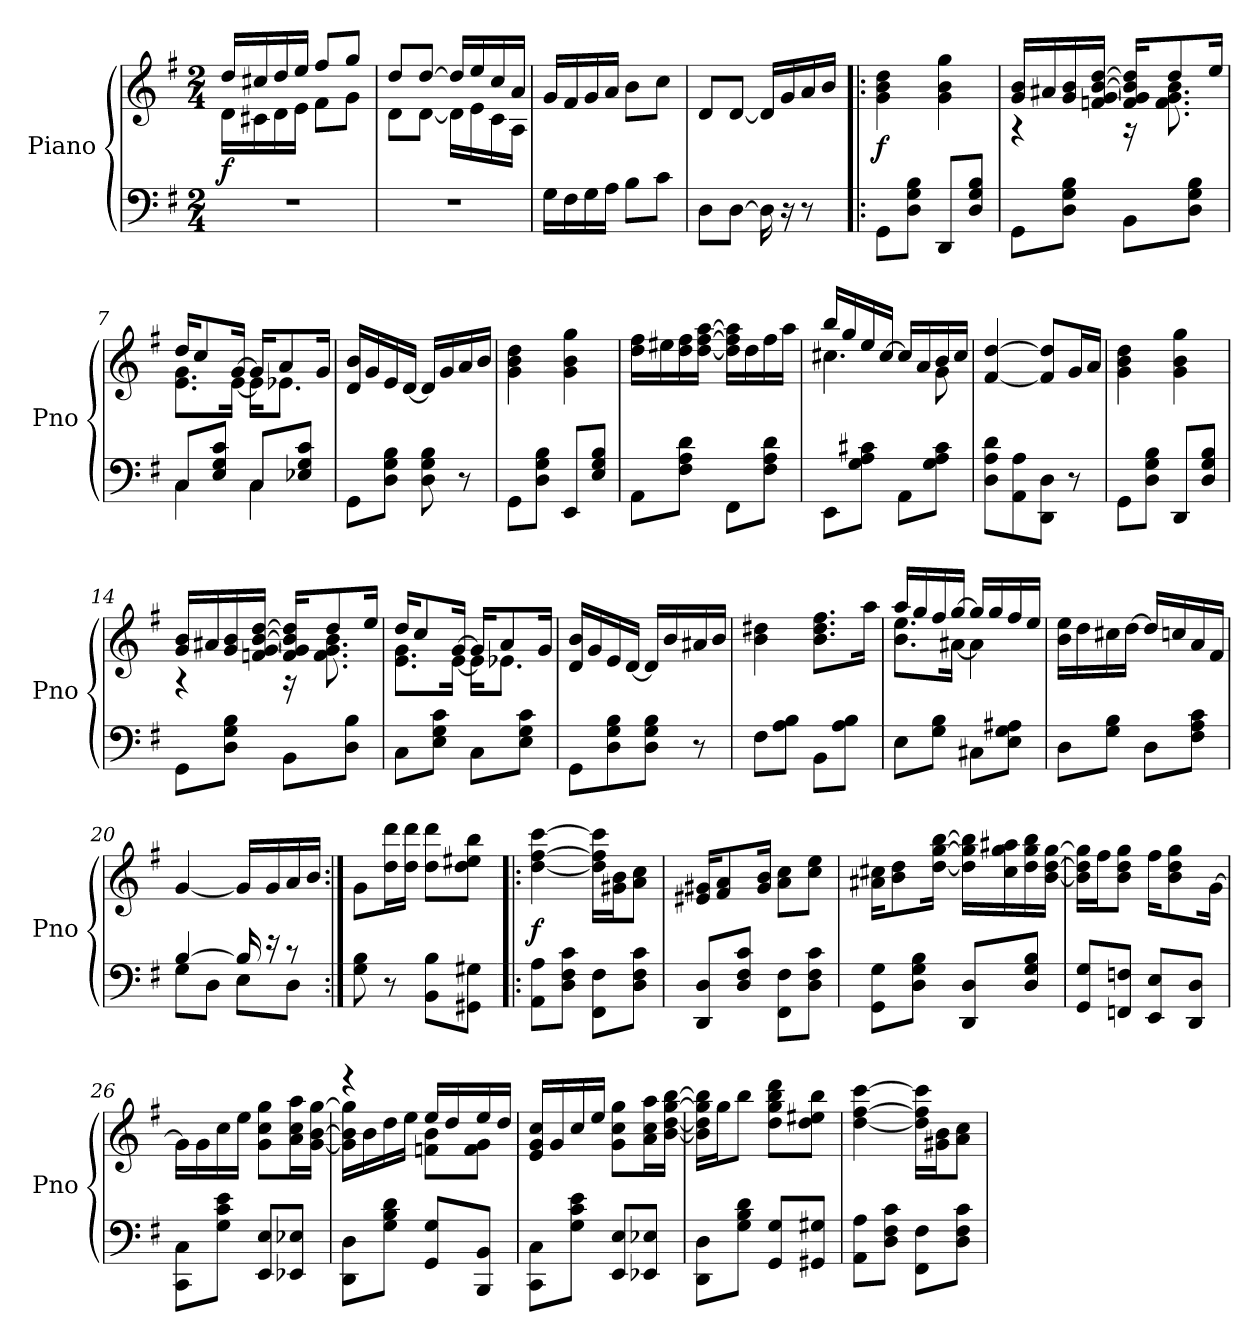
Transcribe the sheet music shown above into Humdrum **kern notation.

**kern	**kern	**dynam
*part1	*part1	*part1
*staff2	*staff1	*staff1/2
*I"Piano	*	*
*I'Pno	*	*
*clefF4	*clefG2	*
*k[f#]	*k[f#]	*
*M2/4	*M2/4	*
*MM100	*MM100	*
=1	=1	=1
*	*^	*
2r	16ddLL	16dLL	f
.	16cc#X	16c#X	.
.	16dd	16d	.
.	16eeJJ	16eJJ	.
.	8ff#L	8f#L	.
.	8ggJ	8gJ	.
=2	=2	=2	=2
2r	8ddL	8dL	.
.	[8ddJ	[8dJ	.
.	16ddLL]	16dLL]	.
.	16ee	16e	.
.	16cc	16c	.
.	16aJJ	16AJJ	.
*	*v	*v	*
=3	=3	=3
16GLL	16gLL	.
16F#	16f#	.
16G	16g	.
16AJJ	16aJJ	.
8BL	8bL	.
8cJ	8ccJ	.
=4	=4	=4
8DL	8dL	.
[8DJ	[8dJ	.
16D]	16dLL]	.
16r	16g	.
8r	16a	.
.	16bJJ	.
=5!|:	=5!|:	=5!|:
8GGL	4g 4b 4dd	f
8D 8G 8BJ	.	.
8DDL	4g 4b 4gg	.
8D 8G 8BJ	.	.
=6	=6	=6
*	*^	*
8GGL	16g 16bLL	4r	.
.	16a#X	.	.
8D 8G 8BJ	16g 16b	.	.
.	[16fn [16g [16b [16ddJJ	.	.
8BBL	16f] 16g] 16b] 16dd]KL	16r	.
.	8dd	8.f 8.g 8.b	.
8D 8G 8BJ	.	.	.
.	16eeJk	.	.
=7	=7	=7	=7
*^	*	*	*
8CL	4C	16ddKL	8.e 8.gL	.
.	.	8cc	.	.
8E 8G 8cJ	.	.	.	.
.	.	[16gJk	[16eJk	.
8CL	4C	16gKL]	16eKL]	.
.	.	8a	8.e-XJ	.
8E-X 8G 8cJ	.	.	.	.
.	.	16gJk	.	.
*v	*v	*	*	*
*	*v	*v	*
=8	=8	=8
8GGL	16d 16bLL	.
.	16g	.
8D 8G 8BJ	16e	.
.	[16dJJ	.
8D 8G 8B	16dLL]	.
.	16g	.
8r	16a	.
.	16bJJ	.
=9	=9	=9
8GGL	4g 4b 4dd	.
8D 8G 8BJ	.	.
8EEL	4g 4b 4gg	.
8E 8G 8BJ	.	.
=10	=10	=10
8AAL	16dd 16ff#LL	.
.	16ee#X	.
8F# 8A 8dJ	16dd 16ff#	.
.	[16dd [16ff# [16aaJJ	.
8FF#L	16dd] 16ff#] 16aa]LL	.
.	16dd	.
8F# 8A 8dJ	16ff#	.
.	16aaJJ	.
=11	=11	=11
*	*^	*
8EEL	16bbLL	4.cc#X	.
.	16gg	.	.
8G 8A 8c#XJ	16ee	.	.
.	[16cc#JJ	.	.
8AAL	16cc#LL]	.	.
.	16a	.	.
8G 8A 8c#J	16b	8g	.
.	16cc#JJ	.	.
*	*v	*v	*
=12	=12	=12
8D 8A 8dL	[4f# [4dd	.
8AA 8A	.	.
8DD 8DJ	8f#] 8dd]L	.
8r	16gL	.
.	16aJJ	.
=13	=13	=13
8GGL	4g 4b 4dd	.
8D 8G 8BJ	.	.
8DDL	4g 4b 4gg	.
8D 8G 8BJ	.	.
=14	=14	=14
*	*^	*
8GGL	16g 16bLL	4r	.
.	16a#X	.	.
8D 8G 8BJ	16g 16b	.	.
.	[16fn [16g [16b [16ddJJ	.	.
8BBL	16f] 16g] 16b] 16dd]KL	16r	.
.	8dd	8.f 8.g 8.b	.
8D 8BJ	.	.	.
.	16eeJk	.	.
=15	=15	=15	=15
8CL	16ddKL	8.e 8.gL	.
.	8cc	.	.
8E 8G 8cJ	.	.	.
.	[16gJk	[16eJk	.
8CL	16gKL]	16eKL]	.
.	8a	8.e-XJ	.
8E 8G 8cJ	.	.	.
.	16gJk	.	.
*	*v	*v	*
=16	=16	=16
8GGL	16d 16bLL	.
.	16g	.
8D 8G 8B	16e	.
.	[16dJJ	.
8D 8G 8BJ	16dLL]	.
.	16b	.
8r	16a#X	.
.	16bJJ	.
=17	=17	=17
8F#L	4b 4dd#X	.
8A 8BJ	.	.
8BBL	8.b 8.dd# 8.ff#L	.
8A 8BJ	.	.
.	16aaJk	.
=18	=18	=18
*	*^	*
8EL	16aaLL	8.b 8.eeL	.
.	16gg	.	.
8G 8BJ	16ff#	.	.
.	[16ggJJ	[16a#XJk	.
8C#XL	16ggLL]	4a#]	.
.	16gg	.	.
8E 8G 8A#XJ	16ff#	.	.
.	16eeJJ	.	.
*	*v	*v	*
=19	=19	=19
8DL	16b 16eeLL	.
.	16dd	.
8G 8BJ	16cc#X	.
.	[16ddJJ	.
8DL	16ddLL]	.
.	16ccn	.
8F# 8A 8cJ	16a	.
.	16f#JJ	.
=20	=20	=20
*^	*	*
[4B	8GL	[4g	.
.	8DJ	.	.
16B]	8EL	16gLL]	.
16r	.	16g	.
8r	8DJ	16a	.
.	.	16bJJ	.
*v	*v	*	*
=21:|!	=21:|!	=21:|!
8G 8B	8gL	.
8r	16dd 16dddL	.
.	16dd 16dddJJ	.
8BB 8BL	8dd 8dddL	.
8GG#X 8G#XJ	8dd 8ee#X 8bbJ	.
=22!|:	=22!|:	=22!|:
8AA 8AL	[4dd [4ff# [4ccc	f
8D 8F# 8cJ	.	.
8FF# 8F#L	16dd] 16ff#] 16ccc]LL	.
.	16g#X 16bJ	.
8D 8F# 8cJ	8a 8ccJ	.
=23	=23	=23
8DD 8DL	16e#X 16g#XKL	.
.	8f# 8a	.
8D 8F# 8cJ	.	.
.	16g# 16bJk	.
8FF# 8F#L	8a 8ccL	.
8D 8F# 8cJ	8cc 8eeJ	.
=24	=24	=24
8GG 8GL	16a#X 16cc#XKL	.
.	8b 8dd	.
8D 8G 8BJ	.	.
.	[16dd [16gg [16bbJk	.
8DD 8DL	16dd] 16gg] 16bb]LL	.
.	16cc# 16gg 16aa#X	.
8D 8G 8BJ	16dd 16gg 16bb	.
.	[16b [16dd [16ggJJ	.
=25	=25	=25
8GG 8GL	16b] 16dd] 16gg]LL	.
.	16ff#J	.
8FFn 8FnJ	8b 8dd 8ggJ	.
8EE 8EL	16ff#KL	.
.	8b 8dd 8gg	.
8DD 8DJ	.	.
.	[16gJk	.
=26	=26	=26
8CC 8CL	16gLL]	.
.	16g	.
8G 8c 8eJ	16cc	.
.	16eeJJ	.
8EE 8EL	8g 8cc 8ggL	.
8EE-X 8E-XJ	16a 16cc 16aaL	.
.	[16g [16b [16ggJJ	.
=27	=27	=27
*	*^	*
8DD 8DL	4r	16g] 16b] 16gg]LL	.
.	.	16b	.
8G 8B 8dJ	.	16dd	.
.	.	16eeJJ	.
8GG 8GL	16eeLL	8fn 8bL	.
.	16dd	.	.
8BBB 8BBJ	16ee	8f 8gJ	.
.	16ddJJ	.	.
*	*v	*v	*
=28	=28	=28
8CC 8CL	16e 16g 16ccLL	.
.	16g	.
8G 8c 8eJ	16cc	.
.	16eeJJ	.
8EE 8EL	8g 8cc 8ggL	.
8EE-X 8E-XJ	16a 16cc 16aaL	.
.	[16b [16dd [16gg [16bbJJ	.
=29	=29	=29
8DD 8DL	16b] 16dd] 16gg] 16bb]LL	.
.	16ggJ	.
8G 8B 8dJ	8bbJ	.
8GG 8GL	8dd 8gg 8bb 8dddL	.
8GG#X 8G#XJ	8dd 8ee#X 8bbJ	.
=30	=30	=30
8AA 8AL	[4dd [4ff# [4ccc	.
8D 8F# 8cJ	.	.
8FF# 8F#L	16dd] 16ff#] 16ccc]LL	.
.	16g#X 16bJ	.
8D 8F# 8cJ	8a 8ccJ	.
=	=	=
*-	*-	*-
